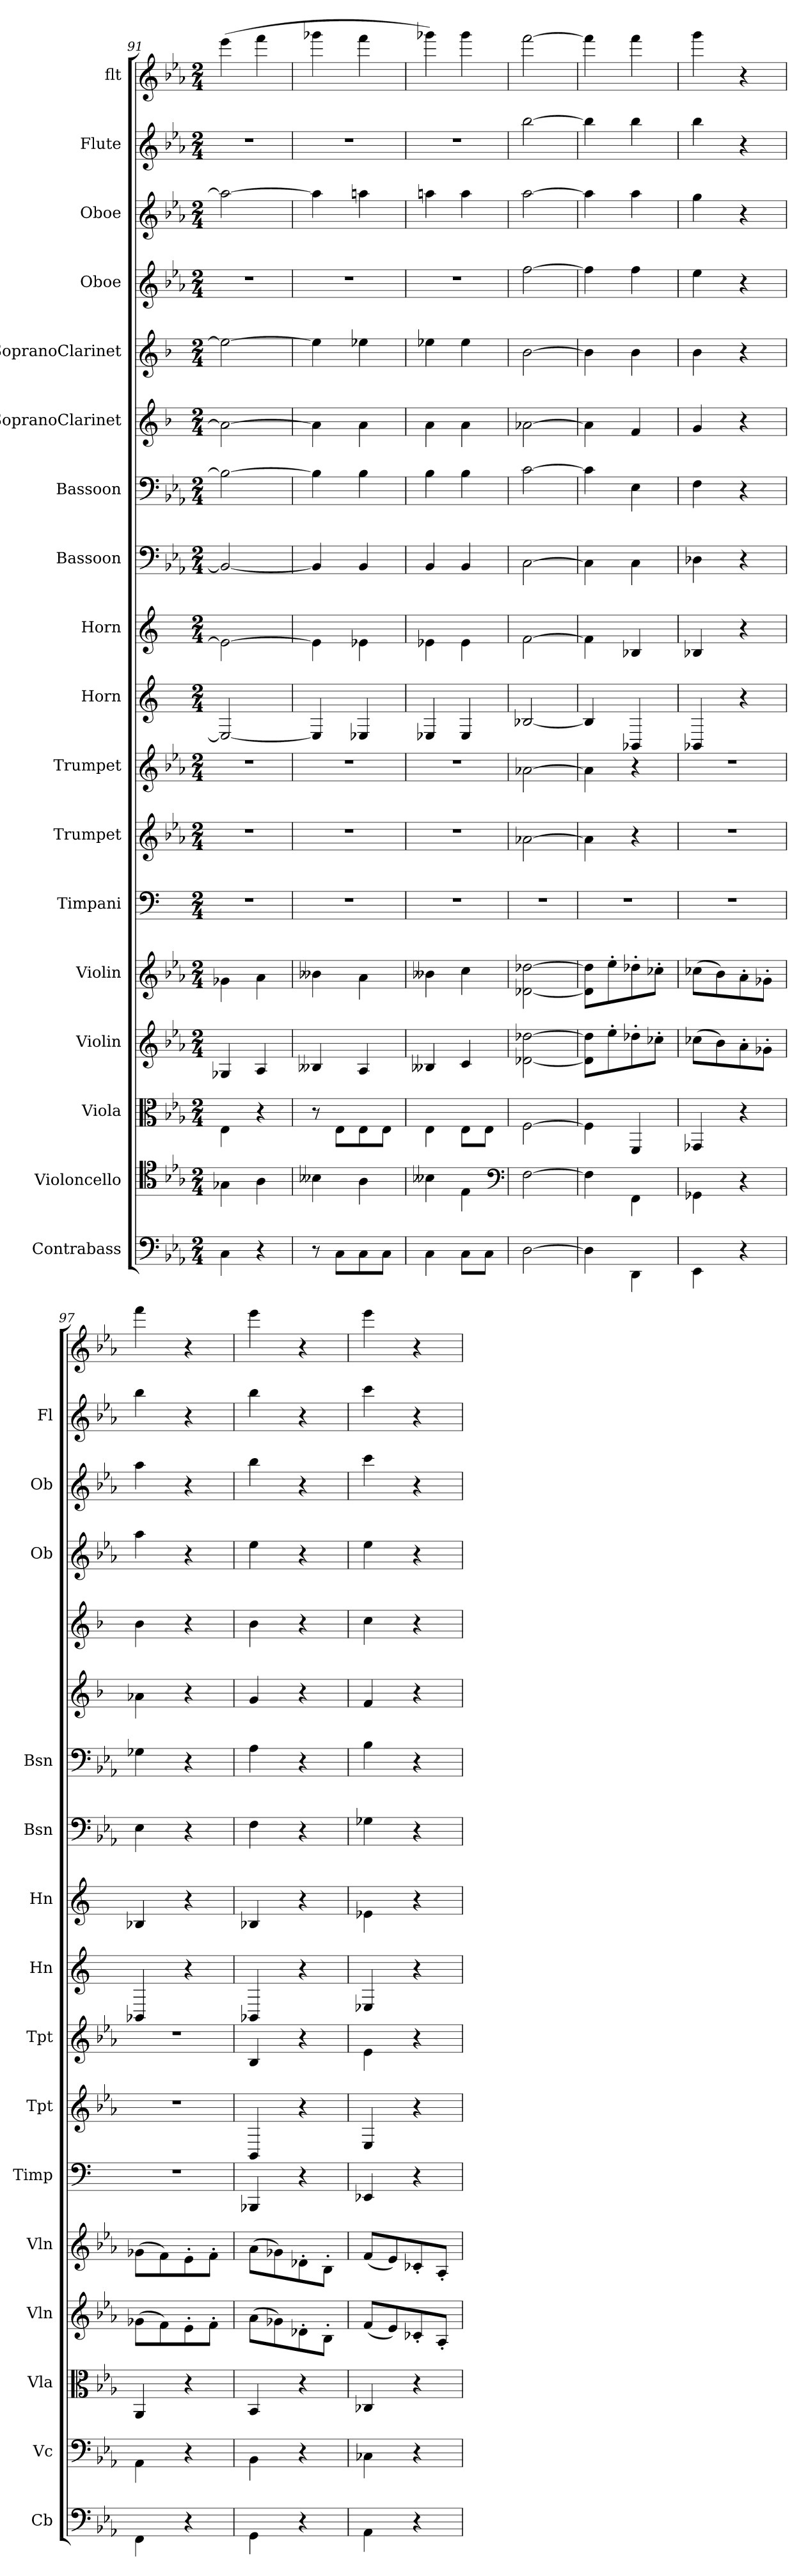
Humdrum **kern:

**kern	**kern	**kern	**kern	**kern	**kern	**kern	**kern	**kern	**kern	**kern	**kern	**kern	**kern	**kern	**kern	**kern	**kern
*part18	*part17	*part16	*part15	*part14	*part13	*part12	*part11	*part10	*part9	*part8	*part7	*part6	*part5	*part4	*part3	*part2	*part1
*staff18	*staff17	*staff16	*staff15	*staff14	*staff13	*staff12	*staff11	*staff10	*staff9	*staff8	*staff7	*staff6	*staff5	*staff4	*staff3	*staff2	*staff1
*I"Contrabass	*I"Violoncello	*I"Viola	*I"Violin	*I"Violin	*I"Timpani	*I"Trumpet	*I"Trumpet	*I"Horn	*I"Horn	*I"Bassoon	*I"Bassoon	*I"SopranoClarinet	*I"SopranoClarinet	*I"Oboe	*I"Oboe	*I"Flute	*I"flt
*I'Cb	*I'Vc	*I'Vla	*I'Vln	*I'Vln	*I'Timp	*I'Tpt	*I'Tpt	*I'Hn	*I'Hn	*I'Bsn	*I'Bsn	*	*	*I'Ob	*I'Ob	*I'Fl	*
*clefF4	*clefC4	*clefC3	*clefG2	*clefG2	*clefF4	*clefG2	*clefG2	*clefG2	*clefG2	*clefF4	*clefF4	*clefG2	*clefG2	*clefG2	*clefG2	*clefG2	*clefG2
*k[b-e-a-]	*k[b-e-a-]	*k[b-e-a-]	*k[b-e-a-]	*k[b-e-a-]	*k[]	*k[b-e-a-]	*k[b-e-a-]	*k[]	*k[]	*k[b-e-a-]	*k[b-e-a-]	*k[b-]	*k[b-]	*k[b-e-a-]	*k[b-e-a-]	*k[b-e-a-]	*k[b-e-a-]
*c:	*c:	*c:	*c:	*c:	*	*c:	*c:	*	*	*c:	*c:	*	*	*c:	*c:	*c:	*c:
*M2/4	*M2/4	*M2/4	*M2/4	*M2/4	*M2/4	*M2/4	*M2/4	*M2/4	*M2/4	*M2/4	*M2/4	*M2/4	*M2/4	*M2/4	*M2/4	*M2/4	*M2/4
=91	=91	=91	=91	=91	=91	=91	=91	=91	=91	=91	=91	=91	=91	=91	=91	=91	=91
4C\	4G-X\	4E-\	4G-X/	4g-X\	2r	2r	2r	2E-/_	2e-\_	2BB-/_	2B-\_	2a\_	2ee-\_	2r	2aa\_	2r	(4eee-\
4r	4A-\	4r	4A-/	4a-\	.	.	.	.	.	.	.	.	.	.	.	.	4fff\
=92	=92	=92	=92	=92	=92	=92	=92	=92	=92	=92	=92	=92	=92	=92	=92	=92	=92
8r	4B--X\	8r	4B--X/	4b--X\	2r	2r	2r	4E-/]	4e-\]	4BB-/]	4B-\]	4a\]	4ee-\]	2r	4aa\]	2r	4ggg-X\
8C\L	.	8E-\L	.	.	.	.	.	.	.	.	.	.	.	.	.	.	.
8C\	4A-\	8E-\	4A-/	4a-\	.	.	.	4E-X/	4e-X\	4BB-/	4B-\	4a\	4ee-X\	.	4aan\	.	4fff\
8C\J	.	8E-\J	.	.	.	.	.	.	.	.	.	.	.	.	.	.	.
=93	=93	=93	=93	=93	=93	=93	=93	=93	=93	=93	=93	=93	=93	=93	=93	=93	=93
4C\	4B--X\	4E-\	4B--X/	4b--X\	2r	2r	2r	4E-X/	4e-X\	4BB-/	4B-\	4a\	4ee-X\	2r	4aan\	2r	4ggg-X\)
8C\L	4E-\	8E-\L	4c/	4cc\	.	.	.	4E-/	4e-\	4BB-/	4B-\	4a\	4ee-\	.	4aa\	.	4ggg-\
8C\J	.	8E-\J	.	.	.	.	.	.	.	.	.	.	.	.	.	.	.
*	*clefF4	*	*	*	*	*	*	*	*	*	*	*	*	*	*	*	*
=94	=94	=94	=94	=94	=94	=94	=94	=94	=94	=94	=94	=94	=94	=94	=94	=94	=94
[2D\	[2F\	[2F\	[2d-X\ [2dd-X\	[2d-X\ [2dd-X\	2r	[2a-X\	[2a-X\	[2B-X/	[2f\	[2C\	[2c\	[2a-X\	[2b-\	[2ff\	[2aa-\	[2bb-\	[2fff\
=95	=95	=95	=95	=95	=95	=95	=95	=95	=95	=95	=95	=95	=95	=95	=95	=95	=95
4D\]	4F\]	4F\]	8d-]\ 8dd-]\L	8d-]\ 8dd-]\L	2r	4a-\]	4a-\]	4B-/]	4f\]	4C\]	4c\]	4a-\]	4b-\]	4ff\]	4aa-\]	4bb-\]	4fff\]
.	.	.	8ee-'\	8ee-'\	.	.	.	.	.	.	.	.	.	.	.	.	.
4DD\	4FF\	4FF/	8dd-X'\	8dd-X'\	.	4r	4r	4BB-X/	4B-X/	4C\	4E-\	4f/	4b-\	4ff\	4aa-\	4bb-\	4fff\
.	.	.	8cc-X'\J	8cc-X'\J	.	.	.	.	.	.	.	.	.	.	.	.	.
=96	=96	=96	=96	=96	=96	=96	=96	=96	=96	=96	=96	=96	=96	=96	=96	=96	=96
4EE-\	4GG-X\	4GG-X/	(8cc-X\L	(8cc-X\L	2r	2r	2r	4BB-X/	4B-X/	4D-X\	4F\	4g/	4b-\	4ee-\	4gg\	4bb-\	4ggg\
.	.	.	8b-\)	8b-\)	.	.	.	.	.	.	.	.	.	.	.	.	.
4r	4r	4r	8a-'\	8a-'\	.	.	.	4r	4r	4r	4r	4r	4r	4r	4r	4r	4r
.	.	.	8g-X'\J	8g-X'\J	.	.	.	.	.	.	.	.	.	.	.	.	.
=97	=97	=97	=97	=97	=97	=97	=97	=97	=97	=97	=97	=97	=97	=97	=97	=97	=97
4FF\	4AA-\	4AA-/	(8g-X\L	(8g-X\L	2r	2r	2r	4BB-X/	4B-X/	4E-\	4G-X\	4a-X\	4b-\	4aa-\	4aa-\	4bb-\	4fff\
.	.	.	8f\)	8f\)	.	.	.	.	.	.	.	.	.	.	.	.	.
4r	4r	4r	8e-'\	8e-'\	.	.	.	4r	4r	4r	4r	4r	4r	4r	4r	4r	4r
.	.	.	8f'\J	8f'\J	.	.	.	.	.	.	.	.	.	.	.	.	.
=98	=98	=98	=98	=98	=98	=98	=98	=98	=98	=98	=98	=98	=98	=98	=98	=98	=98
4GG\	4BB-\	4BB-/	(8a-\L	(8a-\L	4BBB-X/	4BB-/	4B-/	4BB-X/	4B-X/	4F\	4A-\	4g/	4b-\	4ee-\	4bb-\	4bb-\	4eee-\
.	.	.	8g-X\)	8g-X\)	.	.	.	.	.	.	.	.	.	.	.	.	.
4r	4r	4r	8d-X'\	8d-X'\	4r	4r	4r	4r	4r	4r	4r	4r	4r	4r	4r	4r	4r
.	.	.	8B-'\J	8B-'\J	.	.	.	.	.	.	.	.	.	.	.	.	.
=99	=99	=99	=99	=99	=99	=99	=99	=99	=99	=99	=99	=99	=99	=99	=99	=99	=99
4AA-\	4C-X\	4C-X/	(8f/L	(8f/L	4EE-X/	4E-/	4e-\	4E-X/	4e-X\	4G-X\	4B-\	4f/	4cc\	4ee-\	4ccc\	4ccc\	4eee-\
.	.	.	8e-/)	8e-/)	.	.	.	.	.	.	.	.	.	.	.	.	.
4r	4r	4r	8c-X'/	8c-X'/	4r	4r	4r	4r	4r	4r	4r	4r	4r	4r	4r	4r	4r
.	.	.	8A-'/J	8A-'/J	.	.	.	.	.	.	.	.	.	.	.	.	.
=	=	=	=	=	=	=	=	=	=	=	=	=	=	=	=	=	=
*-	*-	*-	*-	*-	*-	*-	*-	*-	*-	*-	*-	*-	*-	*-	*-	*-	*-
